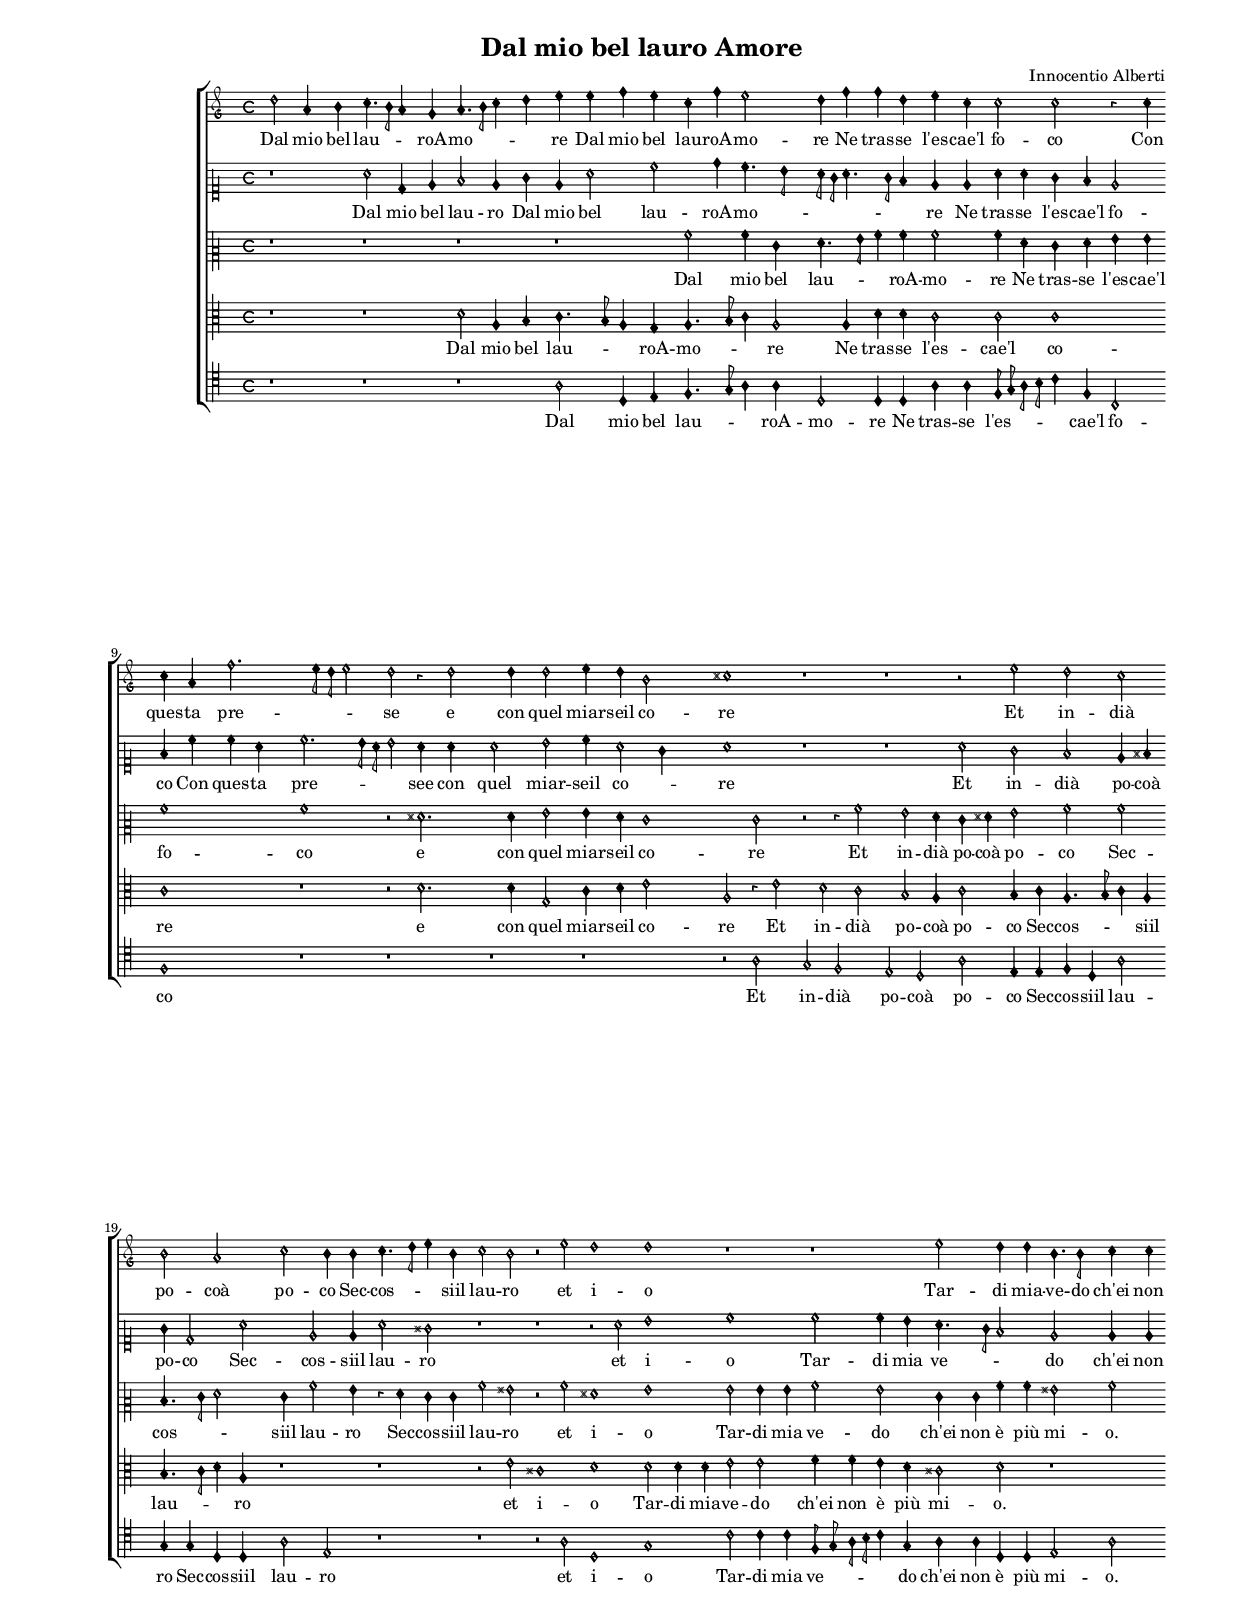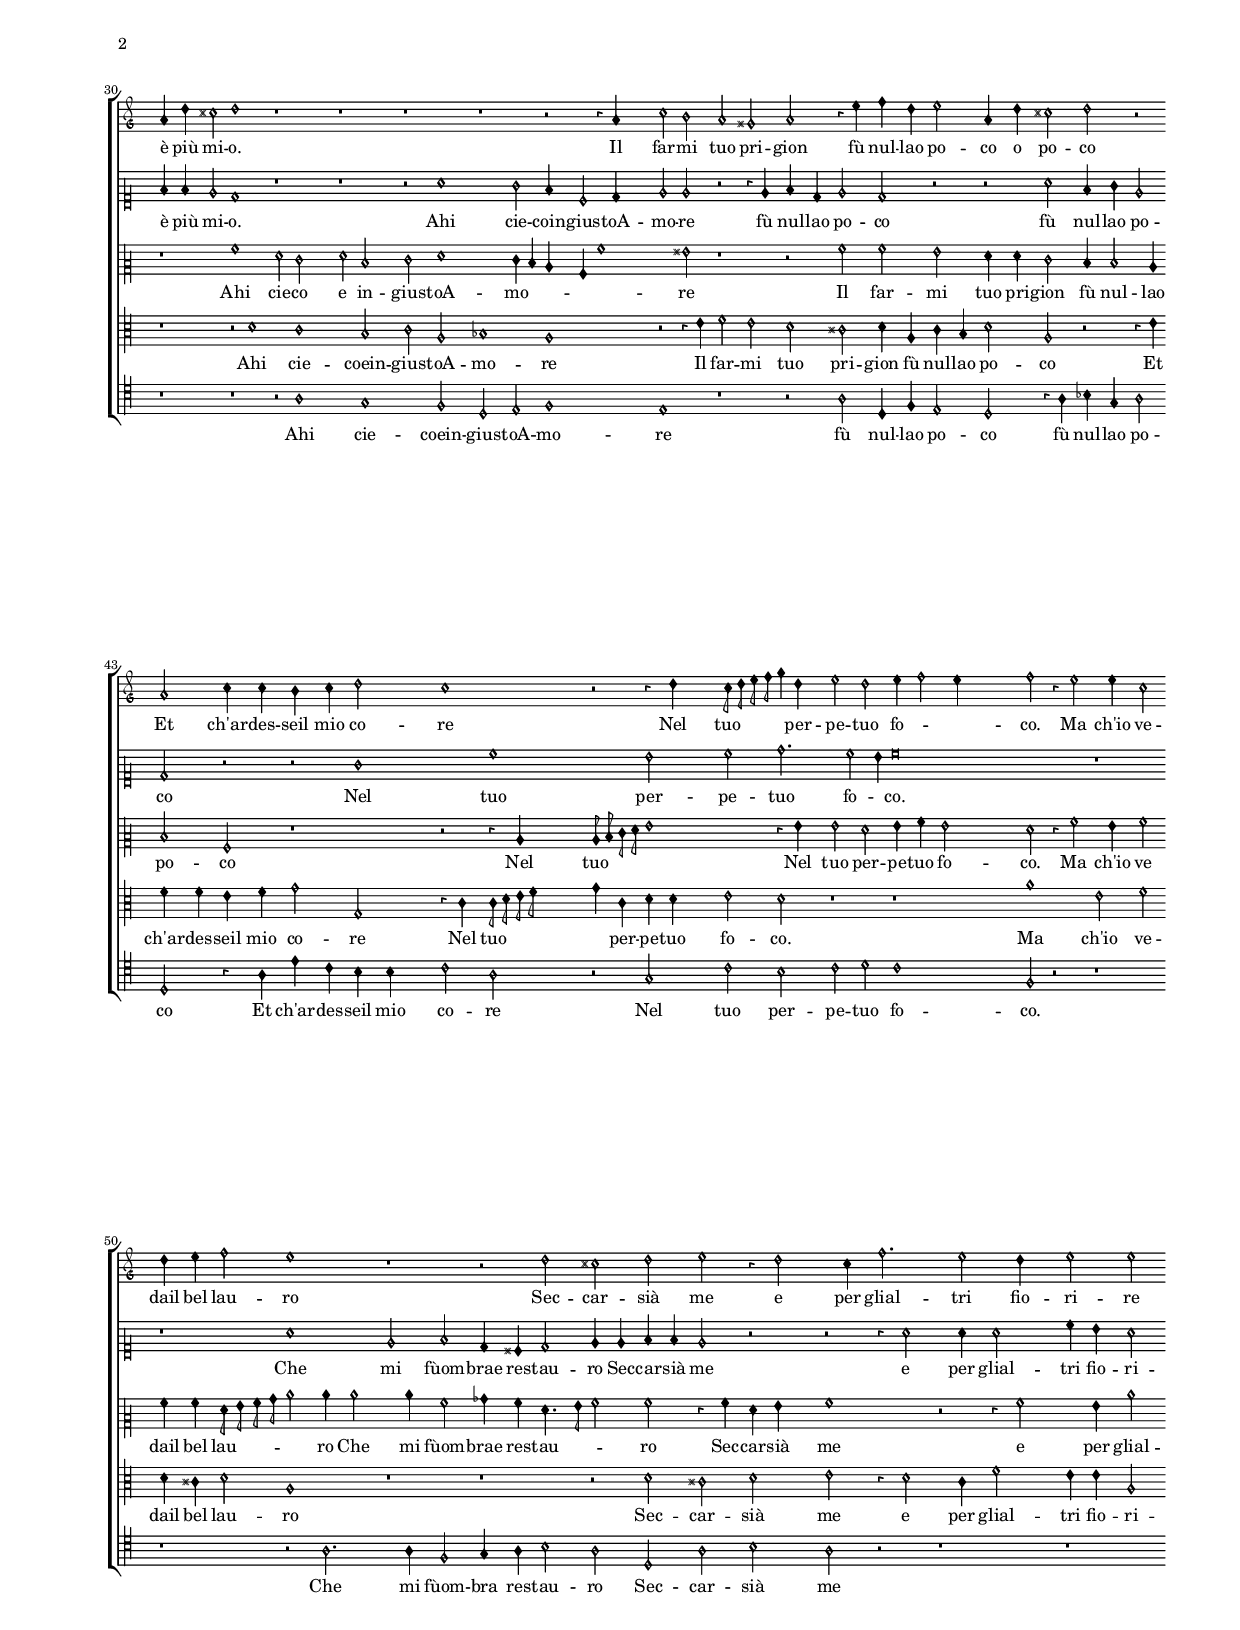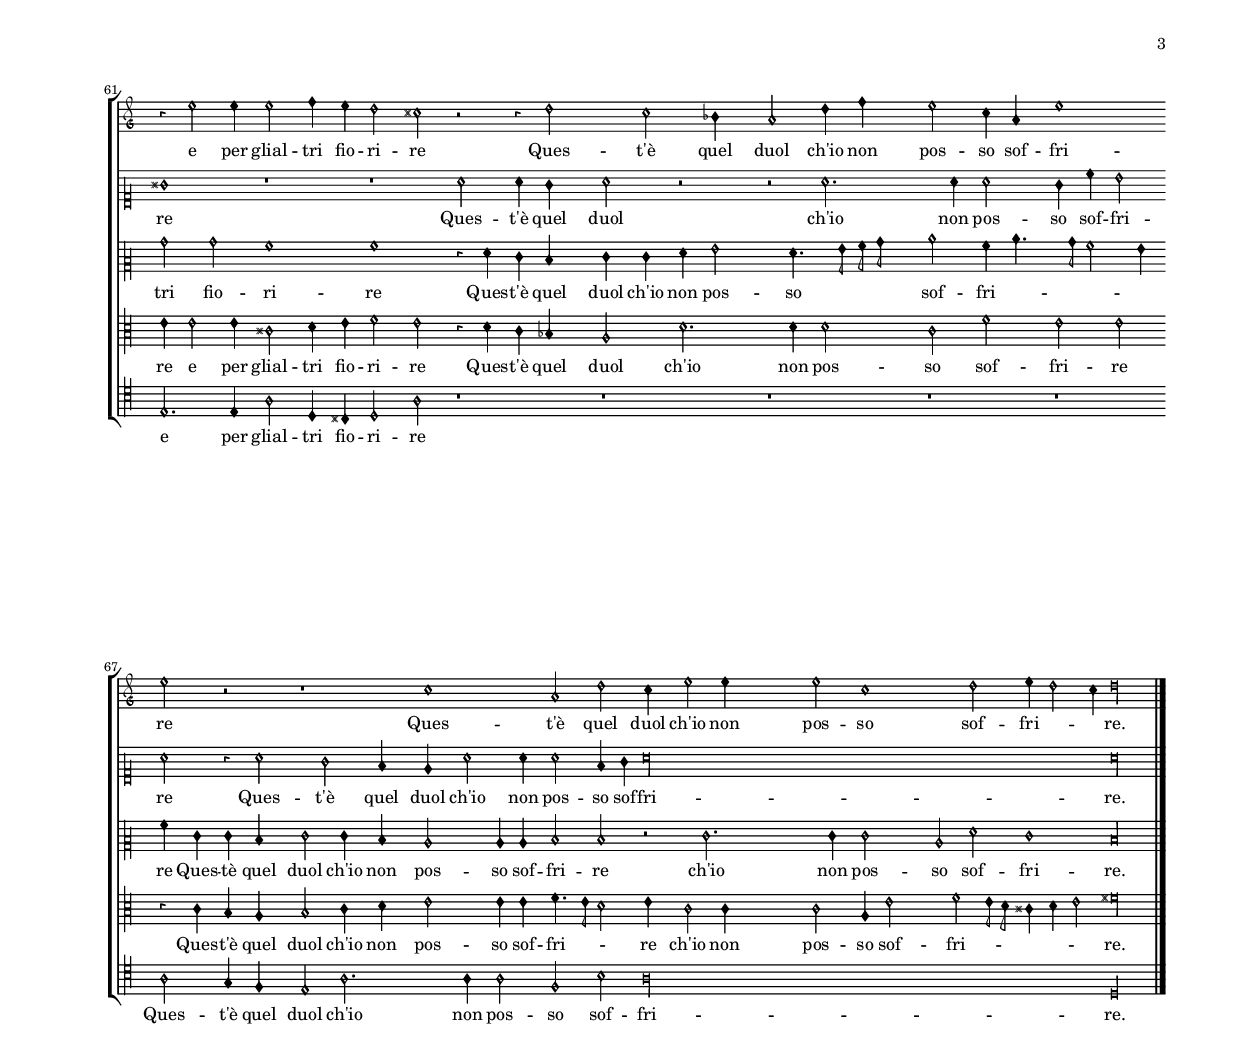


\version "2.12.0"







#(set-default-paper-size "a4")



\paper {
  
 top-system-spacing #'basic-distance = #10
  system-system-spacing #'basic-distance = #35
  last-bottom-spacing #'basic-distance = #10


line-width    = 177.348\mm

  left-margin   = 19.9965\mm

  top-margin    = 12.656\mm

  bottom-margin = 12.656\mm
 
 %%indent = 0 \mm
 
  %%set to ##t if your score is less than one page:
 
  ragged-last-bottom = ##t
 
  ragged-bottom = ##f 
 
  %% system-separator-markup = \slashSeparator 
  
}




\header {

    title = "Dal mio bel lauro Amore"

    composer = "Innocentio Alberti"
    
}





AvoiceAA = \relative c'{

\set Score.defaultBarType = "empty"
  \override Staff.TimeSignature #'style = #'neomensural
\override Staff.Accidental #'glyph-name-alist = #alteration-mensural-glyph-name-alist
\override Stem #'flag-style = #'mensural
\override Stem #'thickness = #1.0
   \override Voice.NoteHead #'style = #'petrucci
\override Voice.Rest #'style = #'neomensural
\override Score.SpacingSpanner #'spacing-increment = #1.0 % tight spacing     
%% esto se usa para omitir el corchete   override Score.SystemStartBracket #'transparent = ##t
       \clef "petrucci-g"
   
   \key c \major 
    

    \time 4/4 
\autoBeamOff


    d'2 a4 b      | % 1
 
   c4. b8 a4 g      | % 2

    a4. b8 c4 d      | % 3
 
\cadenzaOn
   e e f e  s4 
\cadenzaOff
      | % 4
  
\cadenzaOn
  c f e2 s4 
  \cadenzaOff
      | % 5
 
   d4 f f d          | % 6

\set Score.currentBarNumber = #7
    e c c2      | % 7
 
   c r4 c      | % 8
 
\cadenzaOn
   c a f'2. 
    \cadenzaOff
   | % 9
 
   s4 e8 d e2      | % 10
 
\cadenzaOn
   d r4 d2 
    \cadenzaOff
     | % 11
 
   s4 d d2          | % 12
 
\set Score.currentBarNumber = #13
\cadenzaOn
   e4 d b2  s2 
    \cadenzaOff
    | % 13
  
\cadenzaOn
  cis1  s4 
   \cadenzaOff
   | % 14
  
\cadenzaOn
  r1 s4 
  \cadenzaOff
  | % 
  r1 | % 16
    r2 e      | % 17
 
   d c          | % 18
  
 \set Score.currentBarNumber = #19
\cadenzaOn
 b a   s4 
   \cadenzaOff
  | % 19
 
   c2 b4 b      | % 20

    c4. d8 e4 b      | % 21
 
   c2 b      | % 22
 
   r e      | % 23
 
   d1          | % 24
 
\set Score.currentBarNumber = #25
   d      | % 25
 
   r1  | % 
 
   r1 | % 27
   e2 d4 d      | % 28

    b4. b8 c4 c         | % 29

\set Score.currentBarNumber = #30
    a d cis2       | % 30
 
\cadenzaOn
   d1   s2 
   \cadenzaOff
   | % 31
  
\cadenzaOn
  r1 s2 
 \cadenzaOff
  | % 

\cadenzaOn
  r1 s2 
 \cadenzaOff
  | % 33 
\cadenzaOn
  r1 s2 
 \cadenzaOff
  | % 34 
  r1 | % 35  
\cadenzaOn
  r2 r4 a  s2 
\cadenzaOff
         | % 36
 
\set Score.currentBarNumber = #37
   c2 b      | % 37
  
  a gis      | % 38
  
  a r4 e'      | % 39
  
  f d e2      | % 40
  
  a,4 d cis2      | % 41
 
   d r          | % 42
 
\set Score.currentBarNumber = #43
   a c4 c      | % 43
 
\cadenzaOn
   b c d2   s2 
 \cadenzaOff
    | % 44
 
\cadenzaOn
   c1   s2 
   \cadenzaOff
   | % 45
 
\cadenzaOn
   r2 r4 d  s2 
    \cadenzaOff
    | % 46

\cadenzaOn
    c8 d e f g4 d  s4 
  \cadenzaOff
          | % 47
 
\set Score.currentBarNumber = #48
   e2 d      | % 48
 
 \cadenzaOn
   e4 f2 e4  s1
  \cadenzaOff
  | % 49

\cadenzaOn
    f2 r4 e2  
  \cadenzaOff
     | % 50
 
   s4 e c2      | % 51
 
   d4 e f2      | % 52

\cadenzaOn
    e1  s4 
   \cadenzaOff
         | % 53
 
\set Score.currentBarNumber = #54
   r1  | % 
  
  r2 d      | % 55
 
   cis d      | % 56
 
\cadenzaOn
   e r4 d2  
  \cadenzaOff
     | % 57

\cadenzaOn
    s4 c f2. 
    \cadenzaOff
    | % 58
 
\cadenzaOn
   s4 e2 d4 s4 
  \cadenzaOff
          | % 59

\set Score.currentBarNumber = #60
    e2 e      | % 60
 
   r4 e2 e4      | % 61
 
   e2 f4 e      | % 62
 
   d2 cis      | % 63
  
\cadenzaOn
  r r4 d2  
   \cadenzaOff
    | % 64
  
\cadenzaOn
  s4 c2 bes4 s4 
   \cadenzaOff
         | % 65
 
 \set Score.currentBarNumber = #66
\cadenzaOn
  a2 d4 f   s4 
   \cadenzaOff
   | % 66
 
\cadenzaOn
   e2 c4 a  s8 
    \cadenzaOff
   | % 67
 
   e'1      | % 68
  
\cadenzaOn
  e2 r   s4 
   \cadenzaOff
   | % 69
  
\cadenzaOn
  r1  s4 
  \cadenzaOff
   | % 
 
   c1          | % 71
 
\set Score.currentBarNumber = #72
   a2 d      | % 72
 
  \cadenzaOn
     c4 e2 e4 s1 s1 s1     
  \cadenzaOff
   | % 73
 
 \cadenzaOn
   e2 c1   
   \cadenzaOff
  | % 74
 
   s2 d      | % 75

    e4 d2 c4    | % 76
 
   d\longa  \bar "|." 
\override Staff.BarLine #'transparent = ##f

}% end of last bar in partorvoice

 





AvoiceBA = \relative c'{

   \override Staff.TimeSignature #'style = #'neomensural
\override Staff.Accidental #'glyph-name-alist = #alteration-mensural-glyph-name-alist
\override Stem #'flag-style = #'mensural
\override Stem #'thickness = #1.0
   \override Voice.NoteHead #'style = #'petrucci
\override Voice.Rest #'style = #'neomensural  
\override Score.SpacingSpanner #'spacing-increment = #1.0 % tight spacing     
  \clef "petrucci-c1"
    \key c \major 
    
 
    \time 4/4 
 
\autoBeamOff


   r1  | % 
 
   a'2 d,4 e      | % 2
 
   f2 e4 g      | % 3
  
\cadenzaOn
  e a2 c2 
\cadenzaOff
       | % 4
  
\cadenzaOn
  s4 d c4. b8  s4  
 \cadenzaOff
     | % 5
  
  a8 g a4. g8 f4      | % 6
 
   e e a a      | % 7
  
  g f e2      | % 8
 
\cadenzaOn
   f4 c' c a  s4 
   \cadenzaOff
   | % 9
  
  c2. b8 a      | % 10
 
\cadenzaOn
   b2 a4 a  s4 
   \cadenzaOff
    | % 11
 
   a2 b      | % 12
 
\cadenzaOn
   c4 a2 g4 s2 
     \cadenzaOff
     | % 13
 
\cadenzaOn
   a1   s4 
  \cadenzaOff
    | % 14
  
\cadenzaOn
  r1 s4 
  \cadenzaOff
  | % 

  r1 | % 16
    a2 g      | % 17
 
   f e4 fis      | % 18
  
\cadenzaOn
  g d2 a'2  
   \cadenzaOff
   | % 19
 
   s4 e2 e4      | % 20
 
   a2 gis      | % 21
 
   r1  | % 
   r1 | % 23
    r2 a      | % 24
 
   b1      | % 25
 
   c      | % 26
 
   c2 c4 b      | % 27
 
   a4. g8 f2      | % 28
 
   e e4 e      | % 29
 
   f f e2      | % 30
  
\cadenzaOn
  d1   s2 
   \cadenzaOff
    | % 31
  
\cadenzaOn
  r1  s2 
  \cadenzaOff
  | % 
 
\cadenzaOn
  r1 s2 
 \cadenzaOff
  | % 33
\cadenzaOn
   r2 a'1  
   \cadenzaOff
   | % 34
  
  s2 g      | % 35
  
\cadenzaOn
  f4 c2 d4  s2 
   \cadenzaOff
   | % 36
 
   e2 e      | % 37
 
   r r4 e      | % 38
 
   f d e2      | % 39
 
   d r      | % 40
 
   r a'      | % 41
  
  f4 g e2      | % 42
 
   d r      | % 43
 
\cadenzaOn
   r g1  
    \cadenzaOff
    | % 44
 
\cadenzaOn
   s2 c1  
     \cadenzaOff
    | % 45
 
\cadenzaOn
   s2 b s2 
      \cadenzaOff
    | % 46
 
\cadenzaOn
   c d2.  
   \cadenzaOff
     | % 47
 
   s4 c2 b4      | % 48

\cadenzaOn
    c\breve     
    \cadenzaOff
 | % 49
 
\cadenzaOn
   s1  s4 
   \cadenzaOff
     | % 50
 
   r1  | % 
   r1 | % 52
\cadenzaOn
   a1   s4 
   \cadenzaOff
    | % 53
 
   e2 f      | % 54
 
   d4 cis d2      | % 55
 
   e4 e f f      | % 56

\cadenzaOn
    e2 r  s4  
  \cadenzaOff
    | % 57
 
\cadenzaOn
   r2 r4 a2  
   \cadenzaOff
     | % 58
 
\cadenzaOn
   s4 a a2  s4 
  \cadenzaOff
    | % 59
 
   c4 b a2      | % 60
 
   gis1      | % 61
  
  r1  | % 

  r1 | % 63 
\cadenzaOn
   a2 a4 g   s4 
    \cadenzaOff
   | % 64
 
\cadenzaOn
   a2 r  s4 
     \cadenzaOff
    | % 65

\cadenzaOn
    r2 a2.  
      \cadenzaOff
     | % 66
 
\cadenzaOn
   s4 a a2  s8 
   \cadenzaOff
     | % 67
  
  g4 c b2      | % 68
 
\cadenzaOn
   a r4 a2 
   \cadenzaOff
     | % 69
 
\cadenzaOn
   s4 g2 f4  s4 
    \cadenzaOff
    | % 70
  
  e a2 a4      | % 71
 
   a2 f4 g      | % 72
  
  \cadenzaOn
  a\longa    
  \cadenzaOff
   | % 73
  
  \cadenzaOn
  s1 s2
  \cadenzaOff
   | % 74
 
 \cadenzaOn
  s1
  \cadenzaOff
       | % 75
 
 \cadenzaOn
  s1
  \cadenzaOff
       | % 76
 
   a\longa \bar "|." 
\override Staff.BarLine #'transparent = ##f
}% end of last bar in partorvoice

 





AvoiceCA = \relative c'{

\override Staff.TimeSignature #'style = #'neomensural
\override Staff.Accidental #'glyph-name-alist = #alteration-mensural-glyph-name-alist
\override Stem #'flag-style = #'mensural
\override Stem #'thickness = #1.0
   \override Voice.NoteHead #'style = #'petrucci
\override Voice.Rest #'style = #'neomensural
\override Score.SpacingSpanner #'spacing-increment = #1.0 % tight spacing     
    \clef "petrucci-c2"
   
  \key c \major 
    
 
   \time 4/4 
 
\autoBeamOff

   r1  | % 
   r1 | % 2 
   r1 | % 3 
\cadenzaOn
   r1 s4 
\cadenzaOff
   | % 4
\cadenzaOn
   a'2 a4 e   s4 
\cadenzaOff
     | % 5
  
  f4. g8 a4 a      | % 6
  
  a2 a4 f      | % 7
 
   e f g g      | % 8
 
\cadenzaOn
   a1  s4  
\cadenzaOff
     | % 9
 
   a1      | % 10
  
\cadenzaOn
  r2 fis2.  
 \cadenzaOff
     | % 11

    s4  fis g2      | % 12
 
\cadenzaOn
   g4 f e1  
  \cadenzaOff
    | % 13
 
\cadenzaOn
   s2 e s4 
      \cadenzaOff
   | % 14
  
\cadenzaOn
  r2 r4 a2   
    \cadenzaOff
   | % 15
 
   s4 g2 f4      | % 16
 
   e fis g2      | % 17
 
   a a      | % 18
 
\cadenzaOn
   d,4. e8 f2  s4 
     \cadenzaOff
   | % 19
 
   e4 a2 g4      | % 20
 
   r f e e      | % 21
 
   a2 gis      | % 22
 
   r a      | % 23
 
   fis1      | % 24
  
  g      | % 25
 
   g2 g4 g      | % 26
 
   a2 g      | % 27
 
   e4 e a a      | % 28
 
   gis2 a      | % 29
  
  r1  | % 

\cadenzaOn
    a1   s2 
    \cadenzaOff
   | % 31
 
\cadenzaOn
   f2 e s2 
    \cadenzaOff
   | % 32
 
\cadenzaOn
   f d  s2 
   \cadenzaOff
    | % 33
 
\cadenzaOn
   e f1  
   \cadenzaOff
    | % 34
 
   s2 e4 d      | % 35
 
\cadenzaOn
   c a a'1  
   \cadenzaOff
    | % 36
 
   s2 gis      | % 37
  
  r1  | % 
  
  r2 a      | % 39
 
   a g      | % 40
  
  f4 f e2      | % 41
 
   d4 d2 c4      | % 42

    d2 a      | % 43
  
\cadenzaOn
  r1 s2 
  \cadenzaOff
   | % 
 
\cadenzaOn
   r2 r4 c  s2 
    \cadenzaOff
  | % 45
 
\cadenzaOn
   c8 d e f g1   
  \cadenzaOff
   | % 46
  
\cadenzaOn
  s2 r4 g  s4 
   \cadenzaOff
   | % 47
 
   g2 f      | % 48
 
 \cadenzaOn
   g4 a g2 s1
 \cadenzaOff
   | % 49
 
\cadenzaOn
   f2 r4 a2 
   \cadenzaOff
    | % 50
 
   s4 g a2      | % 51
 
   a4 a f8 g a b      | % 52
 
\cadenzaOn
   c2 c4 c2  
    \cadenzaOff
   | % 53

    s4 c a2      | % 54
  
  bes4 a f4. g8      | % 55
 
   a2 a      | % 56
 
\cadenzaOn
   r4 a f g  s4 
    \cadenzaOff
     | % 57
 
\cadenzaOn
   a1  s4 
     \cadenzaOff
   | % 58
 
\cadenzaOn
   r2 r4 a2  
    \cadenzaOff
     | % 59
 
   s4 g c2      | % 60
 
   b b      | % 61
 
   a1      | % 62
  
  a      | % 63
  
\cadenzaOn
  r4 f e d   s4 
   \cadenzaOff
   | % 64
 
\cadenzaOn
   e e f g2   
   \cadenzaOff
    | % 65
 
\cadenzaOn
   s4 f4. g8 a b  s4 
    \cadenzaOff
    | % 66
 
\cadenzaOn
   c2 a4 c4.  
   \cadenzaOff
     | % 67
 
   s8 b a2 g4      | % 68
 
\cadenzaOn
   a e e d  s4 
   \cadenzaOff
    | % 69
 
\cadenzaOn
   e2 e4 d  s4 
    \cadenzaOff
     | % 70
 
   c2 c4 c      | % 71
 
   d2 d      | % 72
 
 
 \cadenzaOn
     r e2.   s4 s2 s1 s1     
  \cadenzaOff
   | % 73
     
 
   s4 e e2   s2   | % 74
 
   c f      | % 75
 
   e1    | % 76
 
   d\longa  \bar "|." 
\override Staff.BarLine #'transparent = ##f
}% end of last bar in partorvoice

 





AvoiceDA = \relative c{

    \override Staff.TimeSignature #'style = #'neomensural
\override Staff.Accidental #'glyph-name-alist = #alteration-mensural-glyph-name-alist
\override Stem #'flag-style = #'mensural
\override Stem #'thickness = #1.0
   \override Voice.NoteHead #'style = #'petrucci
\override Voice.Rest #'style = #'neomensural
\override Score.SpacingSpanner #'spacing-increment = #1.0 % tight spacing     
    \clef "petrucci-c3"

  \key c \major 
    

    \time 4/4 
 
\autoBeamOff

   r1  | % 
   r1 | % 2
   d'2 a4 b      | % 3
  
\cadenzaOn
  c4. b8 a4 g  s4 
\cadenzaOff
      | % 4
 
\cadenzaOn
   a4. b8 c4 a2  
  \cadenzaOff
    | % 5
 
   s4 a d d      | % 6
 
   c2 c      | % 7
  
  c1      | % 8
 
\cadenzaOn
   c  s4 
   \cadenzaOff
   | % 9
 
   r1  | % 

\cadenzaOn
    r2 d2.  
     \cadenzaOff
  | % 11
 
   s4 d g,2      | % 12
 
\cadenzaOn
   c4 d e2  s2 
     \cadenzaOff
    | % 13
  
\cadenzaOn
  a, r4 e'2   
   \cadenzaOff
   | % 14
 
\cadenzaOn
   s4 d2 c2  
     \cadenzaOff
  | % 15
  
  s4 b2 a4      | % 16
 
   c2 b4 c      | % 17
 
   a4. b8 c4 a      | % 18
 
\cadenzaOn
   b4. c8 d4 a  s4 
     \cadenzaOff
   | % 19
 
   r1  | % 

   r1 | % 21 
   r2 e'      | % 22
 
   cis1      | % 23
  
  d      | % 24
  
  d2 d4 d      | % 25
 
   e2 e      | % 26
 
   f4 f e d      | % 27
 
   cis2 d      | % 28
  
  r1  | % 

  r1 | % 30 
\cadenzaOn
   r2 d1 
    \cadenzaOff
      | % 31
  
\cadenzaOn
  s2 c1  
  \cadenzaOff
       | % 32
 
\cadenzaOn
   s2 b  s2 
   \cadenzaOff
     | % 33
 
\cadenzaOn
   c a  s2 
   \cadenzaOff
    | % 34
 
   bes1      | % 35
 
\cadenzaOn
   a  s2 
    \cadenzaOff
   | % 36
  
  r2 r4 e'      | % 37
  
  f2 e      | % 38
 
   d cis      | % 39
 
   d4 a c b      | % 40
 
   d2 a      | % 41
 
   r r4 e'      | % 42
 
   f f e f      | % 43
 
\cadenzaOn
   g2 g, s2 
     \cadenzaOff
   | % 44
  
\cadenzaOn
  r4 c c8 d e f  s2 
    \cadenzaOff
     | % 45
 
\cadenzaOn
   g4 c, d d   s2 
   \cadenzaOff
    | % 46
 
\cadenzaOn
   e2 d  s4 
   \cadenzaOff
     | % 47
  
  r1  | % 48

\cadenzaOn
  r1 s1
 \cadenzaOff
    | % 49 

\cadenzaOn
   a'1  s4 
     \cadenzaOff
    | % 50
 
   e2 f      | % 51
 
   d4 cis d2      | % 52
 
\cadenzaOn
   a1  s4 
    \cadenzaOff
   | % 53

    r1  | % 
    r1 | % 55
 
   r2 d      | % 56
 
\cadenzaOn
   cis d   s4 
    \cadenzaOff
   | % 57
 
\cadenzaOn
   e2 r4 d2   
    \cadenzaOff
   | % 58
 
\cadenzaOn
   s4 cis f2  s4 
  \cadenzaOff
     | % 59
 
   e4 e a,2      | % 60
 
   e'4 e2 e4      | % 61
 
   cis2 d4 e      | % 62
 
   f2 e      | % 63
  
\cadenzaOn
  r4 d c bes   s4 
   \cadenzaOff
   | % 64
 
\cadenzaOn
   a2 d2. 
    \cadenzaOff
     | % 65
 
\cadenzaOn
   s4 d d2  s4  
   \cadenzaOff
    | % 66
 
\cadenzaOn
   c2 f  s8 
  \cadenzaOff
     | % 67
  
  e2 e      | % 68
 
\cadenzaOn
   r4 c b a   s4 
   \cadenzaOff
    | % 69
 
\cadenzaOn
   b2 c4 d   s4 
  \cadenzaOff
    | % 70
 
   e2 e4 e      | % 71
 
   f4. e8 d2      | % 72
 
 \cadenzaOn
   e4 c2 c4 s1 s1 s1   
   \cadenzaOff
  | % 73
 
   c2 a4 e'2 s4      | % 74
 
   s4 f2 e8 d      | % 75
 
   cis4 d e2    | % 76
 
   fis\longa \bar "|." 
\override Staff.BarLine #'transparent = ##f
}% end of last bar in partorvoice

 





AvoiceEA = \relative c{

   \override Staff.TimeSignature #'style = #'neomensural
\override Staff.Accidental #'glyph-name-alist = #alteration-mensural-glyph-name-alist
\override Stem #'flag-style = #'mensural
\override Stem #'thickness = #1.0
   \override Voice.NoteHead #'style = #'petrucci
\override Voice.Rest #'style = #'neomensural
\override Score.SpacingSpanner #'spacing-increment = #1.0 % tight spacing 
      \clef "petrucci-c4"  
    \key c \major 
    

    \time 4/4 

\autoBeamOff

    r1  | % 
 
    r1 | % 2 
    r1 | % 3
\cadenzaOn
   a'2 d,4 e  s4 
\cadenzaOff
      | % 4
  
\cadenzaOn
  f4. g8 a4 a s4 
  \cadenzaOff
      | % 5
 
   d,2 d4 d      | % 6
  
  a' a f8 g a b      | % 7
 
   c4 f, c2      | % 8
 
\cadenzaOn
   f1   s4 
   \cadenzaOff
   | % 9
 
   r1  | % 

\cadenzaOn
   r1 s4 
 \cadenzaOff
  | % 11 
   r1 | % 12 
\cadenzaOn
   r1 s2 
 \cadenzaOff
  | % 13
\cadenzaOn
    r2 a  s4 
   \cadenzaOff
    | % 14
 
\cadenzaOn
   g2 f   s4 
  \cadenzaOff
    | % 15
 
   e2 d      | % 16
  
  a' e4 e      | % 17
  
  f d a'2      | % 18
 
\cadenzaOn
   g4 g d d  s4 
   \cadenzaOff
   | % 19
 
   a'2 e      | % 20
 
   r1  | % 
 
   r1 | % 22
   r2 a      | % 23
 
   d,1      | % 24
  
  g      | % 25
 
   c2 c4 c      | % 26
 
   f,8 g a b c4 g      | % 27
 
   a a d, d      | % 28

    e2 a      | % 29
 
   r1  | % 

 \cadenzaOn
   r1 s2 
  \cadenzaOff
   | % 31
\cadenzaOn
   r2 a1  
   \cadenzaOff
    | % 32
 
\cadenzaOn
   s2 g1   
   \cadenzaOff
    | % 33
 
\cadenzaOn
   s2 f   s2 
  \cadenzaOff
    | % 34
 
   d e      | % 35
  
\cadenzaOn
  f1   s2 
  \cadenzaOff
    | % 36
 
   e1      | % 37
  
  r1  | % 
  
  r2 a      | % 39
 
   d,4 f e2      | % 40

    d r4 a'      | % 41
 
   bes g a2      | % 42
 
   d, r4 a'      | % 43
  
\cadenzaOn
  e' c b b   s2 
   \cadenzaOff
  | % 44
 
\cadenzaOn
   c2 a  s2 
   \cadenzaOff
    | % 45
 
\cadenzaOn
   r g   s2 
   \cadenzaOff
    | % 46
 
\cadenzaOn
   c b  s4  
    \cadenzaOff
   | % 47
 
   c2 d      | % 48
  
  \cadenzaOn
  c1  s1
  \cadenzaOff
  | % 49
  
\cadenzaOn
  f,2 r s4 
    \cadenzaOff
     | % 50
 
   r1  | % 

   r1 | % 52  
\cadenzaOn
  r2 a2.  
   \cadenzaOff
    | % 53
 
   s4 a f2      | % 54
 
   g4 a  b2      | % 55
  
  a d,      | % 56
 
\cadenzaOn
   a'  b   s4  
   \cadenzaOff
    | % 57
 
\cadenzaOn
   a2 r  s4 
     \cadenzaOff
   | % 58
 
\cadenzaOn
   r1 s4 
  \cadenzaOff
   | % 

   r1 | % 60
    e2. e4      | % 61
 
   a2 d,4 cis      | % 62
  
  d2 a'      | % 63
  
\cadenzaOn
  r1  s4 
  \cadenzaOff
  | % 
\cadenzaOn
  r1 s4 
  \cadenzaOff
    | % 65 
\cadenzaOn
  r1 s4 
  \cadenzaOff
   | % 66 
\cadenzaOn
  r1 s8 
  \cadenzaOff
   | % 67 
  r1 | % 68
 
\cadenzaOn
   a2 g4 f   s4 
  \cadenzaOff
   | % 69
 
\cadenzaOn
   e2 a2.  
   \cadenzaOff
    | % 70
 
   s4 a a2      | % 71
  
  f b      | % 72
  
  \cadenzaOn
  a\longa    
  \cadenzaOff
   | % 73
  
  \cadenzaOn
  s1 s2
  \cadenzaOff
   | % 74
 
 \cadenzaOn
  s1
  \cadenzaOff
       | % 75
 
 \cadenzaOn
  s1
  \cadenzaOff
       | % 76
  
  
  d,\longa  \bar "|." 
\override Staff.BarLine #'transparent = ##f
}% end of last bar in partorvoice




        ApartAverseA = \lyricmode { 

\set stanza = \skip4  Dal mio bel lau -- \skip4
  \skip4 roA -- mo -- \skip4 \skip4 \skip4 re Dal mio bel lau -- roA
  -- mo -- re Ne tras -- se  l'es  --  cae'l  fo -- co Con ques -- ta
  pre -- \skip4 \skip4 \skip4 se  e    con quel miar -- seil co -- re Et in
  --  dià  po --  coà  po -- co Sec -- cos -- \skip4 \skip4 siil lau
  -- ro et i -- o Tar -- di mia -- ve -- do  ch'ei  non  è   più  mi
  -- o. Il far -- mi tuo pri -- gion  fù  nul --  lao  po -- co  o  po
  -- co Et  ch'ar  -- des -- seil mio co -- re Nel  tuo    \skip4 \skip4 \skip4 \skip4 per --
  pe -- tuo fo -- \skip4 \skip4 co.  Ma     ch'io  ve -- dail bel lau
  -- ro Sec -- car --  sià  me  e    per  glial  -- tri fio -- ri --
  re e per glial -- tri fio -- ri -- re Ques --  t'è  quel duol
   ch'io  non pos -- so sof -- fri -- re Ques --  t'è  quel duol
   ch'io  non pos --  so    sof -- fri -- \skip4 \skip4  re. 
}
     


       ApartBverseA = \lyricmode { 
\set stanza = \skip4 Dal mio bel lau -- ro Dal mio
  bel lau -- roA -- mo -- \skip4 \skip4 \skip4 \skip4 \skip4 \skip4 re Ne
  tras -- se  l'es  --  cae'l  fo -- co Con ques -- ta pre -- \skip4
  \skip4 \skip4 see con quel miar -- seil co -- \skip4 re Et in --  dià  po
  --  coà  po -- co Sec -- cos -- siil lau -- ro et i -- o Tar -- di
  mia ve -- \skip4 \skip4 do  ch'ei  non  è   più  mi -- o.  Ahi   
  cie -- coin -- gius -- toA -- mo -- re  fù  nul -- lao po -- co  fù 
  nul --  lao  po -- co  Nel     tuo    per -- pe --  tuo     fo
  -- \skip4 co. Che mi  fùom  -- brae res -- tau -- ro Sec -- car --
   sià  me  e    per  glial  -- tri fio -- ri -- re Ques --  t'è 
  quel duol  ch'io    non pos -- so sof -- fri -- re Ques --  t'è 
  quel duol  ch'io  non pos -- so sof -- fri --  re. 
  }
  
      ApartCverseA = \lyricmode { 
\set stanza = \skip4  Dal mio bel lau -- \skip4
  \skip4 roA -- mo -- re Ne tras -- se  l'es  --  cae'l  fo -- co  e  
   con quel miar -- seil co -- re  Et    in --  dià  po --  coà 
  po -- co Sec -- cos -- \skip4 \skip4 siil lau -- ro Sec -- cos --
  siil lau -- ro et i -- o Tar -- di mia ve -- do  ch'ei  non  è 
   più  mi -- o. Ahi cie -- co e in -- gius -- toA -- mo -- \skip4
  \skip4 \skip4 \skip4 re Il far -- mi tuo pri -- gion  fù  nul --
   lao  po -- co Nel  tuo    \skip4  \skip4  \skip4   \skip4 Nel tuo per -- pe -- tuo fo --
  co.  Ma     ch'io  ve dail bel lau -- \skip4  \skip4  \skip4   \skip4 ro  Che    mi  fùom 
  -- brae res -- tau -- \skip4 \skip4 ro Sec -- car --  sià  me  e  
   per  glial  -- tri fio -- ri -- re Ques --  t'è  quel duol
   ch'io  non pos --  so    \skip4  \skip4 \skip4 sof -- fri -- \skip4
  \skip4 \skip4  \skip4  re Ques --  tè  quel duol  ch'io  non pos -- so sof -- fri --
  re  ch'io    non pos -- so sof -- fri --  re. 
  }
  
      ApartDverseA = \lyricmode { 
\set stanza = \skip4 Dal mio bel lau -- \skip4
  \skip4 roA -- mo -- \skip4 \skip4  re    Ne tras -- se  l'es  --
   cae'l  co -- re  e    con quel miar -- seil co -- re  Et    in
  --  dià    po --  coà  po -- co Sec -- cos -- \skip4 \skip4 siil
  lau -- \skip4 \skip4 ro et i -- o Tar -- di mia -- ve -- do  ch'ei 
  non  è   più  mi -- o.  Ahi    cie -- coein -- gius -- toA -- mo --
  re Il far -- mi tuo pri -- gion  fù  nul --  lao  po -- co Et
   ch'ar  -- des -- seil mio co -- re Nel  tuo    \skip4 \skip4  \skip4  \skip4   per -- pe --
  tuo fo -- co. Ma  ch'io  ve -- dail bel lau -- ro Sec -- car --  sià 
  me  e    per  glial  -- tri fio -- ri -- re e per  glial  -- tri
  fio -- ri -- re Ques --  t'è  quel duol  ch'io    non pos -- so
  sof -- fri -- re Ques --  t'è  quel duol  ch'io  non pos -- so sof --
  fri -- \skip4 \skip4 re  ch'io  non pos -- so sof -- fri -- \skip4
  \skip4 \skip4 \skip4 \skip4   re. 
  }
  
      ApartEverseA = \lyricmode { 
\set stanza = \skip4 Dal mio bel lau -- \skip4
  \skip4 roA -- mo -- re Ne tras -- se  l'es  -- \skip4 \skip4 \skip4 \skip4  cae'l  fo --
  co Et in --  dià  po --  coà  po -- co Sec -- cos -- siil lau -- ro
  Sec -- cos -- siil lau -- ro et i -- o Tar -- di mia ve -- \skip4 \skip4 \skip4 \skip4  do
   ch'ei  non  è   più  mi -- o.  Ahi     cie -- coein -- gius -- toA
  -- mo -- re  fù  nul --  lao  po -- co  fù  nul --  lao  po -- co Et
   ch'ar  -- des -- seil mio co -- re Nel tuo per -- pe -- tuo fo --
  co.  Che    mi  fùom  -- bra res -- tau -- ro Sec -- car --  sià 
  me e per  glial  -- tri fio -- ri -- re Ques --  t'è  quel duol
   ch'io    non pos -- so sof -- fri --  re. 
  }
  
  
  

\score {
 
    << 

        \context StaffGroup = G<<
 
            \context Staff = ApartA << 

                \context Voice = AvoiceAA \AvoiceAA
 
           >>

               \context Lyrics = ApartAverseA\lyricsto AvoiceAA  \ApartAverseA


            \context Staff = ApartB <<
 
                \context Voice = AvoiceBA \AvoiceBA
 
           >>

               \context Lyrics = ApartBverseA\lyricsto AvoiceBA  \ApartBverseA

 
           \context Staff = ApartC << 

                \context Voice = AvoiceCA \AvoiceCA

            >>

               \context Lyrics = ApartCverseA\lyricsto AvoiceCA  \ApartCverseA
 
 
           \context Staff = ApartD <<
 
                \context Voice = AvoiceDA \AvoiceDA

            >>

              \context Lyrics = ApartDverseA\lyricsto AvoiceDA  \ApartDverseA


            \context Staff = ApartE << 

                \context Voice = AvoiceEA \AvoiceEA

            >>

            \context Lyrics = ApartEverseA\lyricsto AvoiceEA  \ApartEverseA


        >>
 %end of StaffGroupG


 

     \set Score.skipBars = ##t
     \set Score.markFormatter = #format-mark-box-letters %%boxed rehearsal-marks

       \override Score.TimeSignature #'style = #'() %%makes timesigs always numerical
  
    %% remove previous line to get cut-time/alla breve or common time 

      \set Score.pedalSustainStyle = #'mixed 

       %% make spanners comprise the note it end on, so that there is no doubt that this note is included.
 
      \override Score.TrillSpanner #'(bound-details right padding) = #-2
 
     \override Score.TextSpanner #'(bound-details right padding) = #-1
  
    %% Lilypond's normal textspanners are too weak:  

      \override Score.TextSpanner #'dash-period = #1
 
     \override Score.TextSpanner #'dash-fraction = #0.5
 
     %% lilypond chordname font, like mscore jazzfont, is both far too big and extremely ugly (olagunde@start.no):
 
     \override Score.ChordName #'font-family = #'roman 

      \override Score.ChordName #'font-size =#0
 
      %% In my experience the normal thing in printed scores is maj7 and not the triangle. (olagunde):

      \set Score.majorSevenSymbol = \markup {maj7}

  >>

  

%% Boosey and Hawkes, and Peters, have barlines spanning all staff-groups in a score,

  %% Eulenburg and Philharmonia, like Lilypond, have no barlines between staffgroups.

  %% If you want the Eulenburg/Lilypond style, comment out the following line:
 
 \layout {\context {\Score \override BarLine #'transparent = ##t}}

}%% end of score-block

 

#(set-global-staff-size 14)
